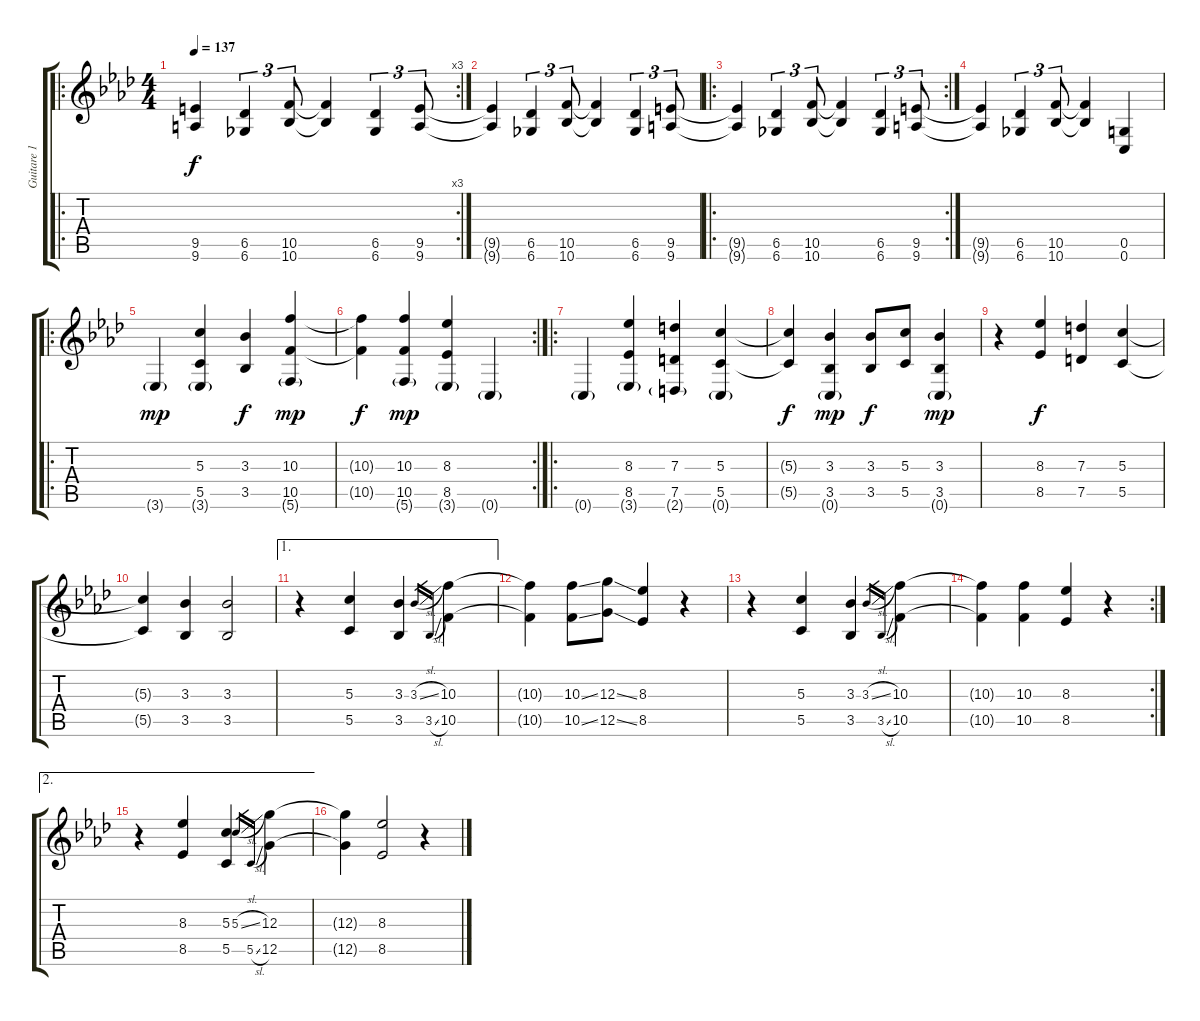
\track ("Guitare 1" "Guitare 1") {instrument distortionguitar}
\staff {score tabs}
\tuning (E4 C4 G3 C3 G2 C2) {hide}
\ro
\rc 3
\ts (4 4)
\tempo 137
\clef g2
\ks ab
(9.5{t} 9.6{t}).4{dy f} (6.5 6.6).4{tu (3 2)} (10.5 10.6).8{tu (3 2)} (10.5{t} 10.6{t}).4 (6.5 6.6).4{tu (3 2)} (9.5 9.6).8{tu (3 2)} |
(9.5{t} 9.6{t}).4 (6.5 6.6).4{tu (3 2)} (10.5 10.6).8{tu (3 2)} (10.5{t} 10.6{t}).4 (6.5 6.6).4{tu (3 2)} (9.5 9.6).8{tu (3 2)} |
\ro
\rc 2
(9.5{t} 9.6{t}).4 (6.5 6.6).4{tu (3 2)} (10.5 10.6).8{tu (3 2)} (10.5{t} 10.6{t}).4 (6.5 6.6).4{tu (3 2)} (9.5 9.6).8{tu (3 2)} |
(9.5{t} 9.6{t}).4 (6.5 6.6).4{tu (3 2)} (10.5 10.6).8{tu (3 2)} (10.5{t} 10.6{t}).4 (0.5 0.6).4 |
\ro
3.6{g}.4{dy mp} (5.3 5.5 3.6{g}).4 (3.3 3.5).4{dy f} (10.3 10.5 5.6{g}).4{dy mp} |
\rc 2
(10.3{t} 10.5{t}).4{dy f} (10.3 10.5 5.6{g}).4{dy mp} (8.3 8.5 3.6{g}).4 0.6{g}.4 |
\ro
0.6{g}.4 (8.3 8.5 3.6{g}).4 (7.3 7.5 2.6{g}).4 (5.3 5.5 0.6{g}).4 |
(5.3{t} 5.5{t}).4{dy f} (3.3 3.5 0.6{g}).4{dy mp} (3.3 3.5).8{dy f} (5.3 5.5).8 (3.3 3.5 0.6{g}).4{dy mp} |
r.4 (8.3 8.5).4{dy f} (7.3 7.5).4 (5.3 5.5).4 |
(5.3{t} 5.5{t}).4 (3.3 3.5).4 (3.3 3.5).2 |
\ae 1
r.4 (5.3 5.5).4 (3.3 3.5).4 3.3{sl}.16{gr} 3.5{sl}.16{gr} (10.3 10.5).4 |
(10.3{t} 10.5{t}).4 (10.3{ss} 10.5{ss}).8 (12.3{ss} 12.5{ss}).8 (8.3 8.5).4 r.4 |
r.4 (5.3 5.5).4 (3.3 3.5).4 3.3{sl}.16{gr} 3.5{sl}.16{gr} (10.3 10.5).4 |
\rc 2
(10.3{t} 10.5{t}).4 (10.3 10.5).4 (8.3 8.5).4 r.4 |
\ae 2
r.4 (8.3 8.5).4 (5.3 5.5).4 5.3{sl}.16{gr} 5.5{sl}.16{gr} (12.3 12.5).4 |
(12.3{t} 12.5{t}).4 (8.3 8.5).2 r.4
